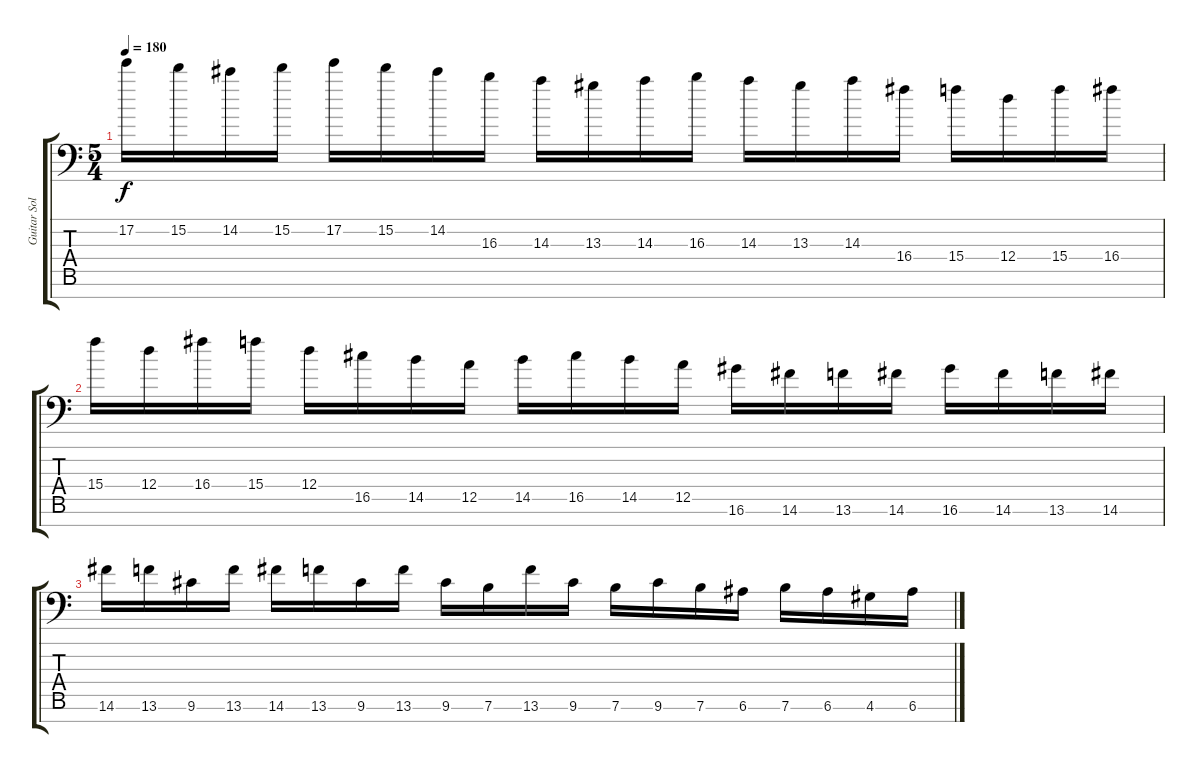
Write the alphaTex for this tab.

\track ("Guitar Solo" "Guitar Sol") {instrument overdrivenguitar}
\staff {score tabs}
\tuning (E4 B3 G3 D3 A2 E2 C-1) {hide}
\ts (5 4)
\tempo 180
\clef f4
\ks c
17.2.16{dy f} 15.2.16 14.2.16 15.2.16 17.2.16 15.2.16 14.2.16 16.3.16 14.3.16 13.3.16 14.3.16 16.3.16 14.3.16 13.3.16 14.3.16 16.4.16 15.4.16 12.4.16 15.4.16 16.4.16 |
15.4.16 12.4.16 16.4.16 15.4.16 12.4.16 16.5.16 14.5.16 12.5.16 14.5.16 16.5.16 14.5.16 12.5.16 16.6.16 14.6.16 13.6.16 14.6.16 16.6.16 14.6.16 13.6.16 14.6.16 |
14.6.16 13.6.16 9.6.16 13.6.16 14.6.16 13.6.16 9.6.16 13.6.16 9.6.16 7.6.16 13.6.16 9.6.16 7.6.16 9.6.16 7.6.16 6.6.16 7.6.16 6.6.16 4.6.16 6.6.16
